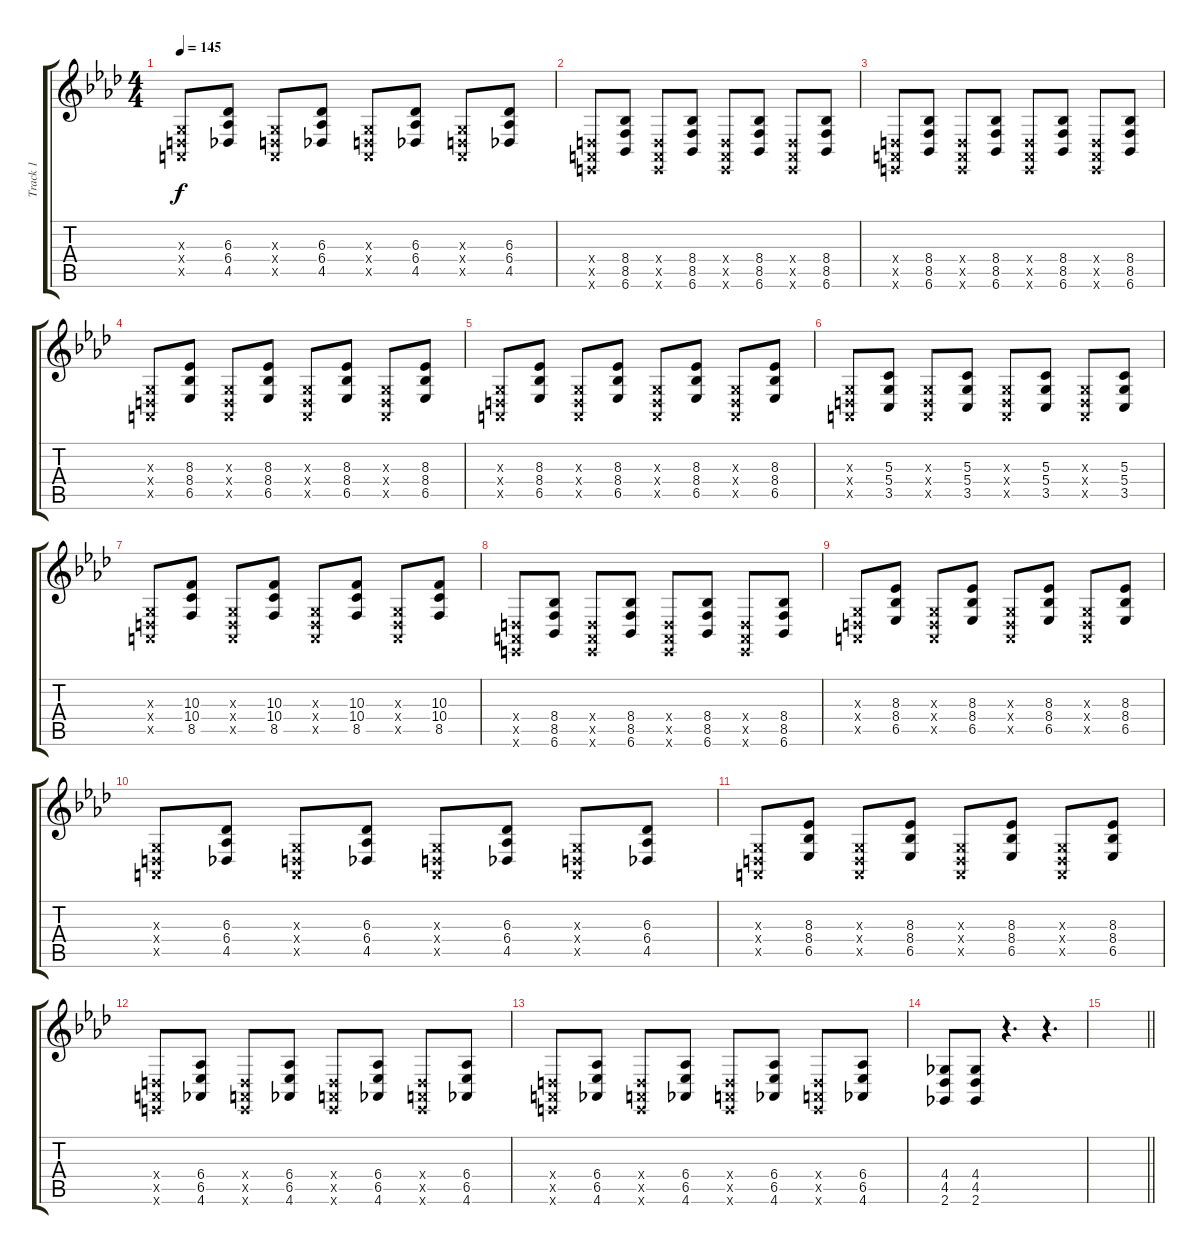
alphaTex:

\track ("Track 1" "Track 1") {instrument electricgrandpiano}
\staff {score tabs}
\tuning (E4 B3 G3 D3 A2 E2) {hide}
\ts (4 4)
\tempo 145
\clef g2
\ks ab
(0.3{x} 0.4{x} 0.5{x}).8{dy f} (6.3 6.4 4.5).8 (0.3{x} 0.4{x} 0.5{x}).8 (6.3 6.4 4.5).8 (0.3{x} 0.4{x} 0.5{x}).8 (6.3 6.4 4.5).8 (0.3{x} 0.4{x} 0.5{x}).8 (6.3 6.4 4.5).8 |
(0.4{x} 0.5{x} 0.6{x}).8 (8.4 8.5 6.6).8 (0.4{x} 0.5{x} 0.6{x}).8 (8.4 8.5 6.6).8 (0.4{x} 0.5{x} 0.6{x}).8 (8.4 8.5 6.6).8 (0.4{x} 0.5{x} 0.6{x}).8 (8.4 8.5 6.6).8 |
(0.4{x} 0.5{x} 0.6{x}).8 (8.4 8.5 6.6).8 (0.4{x} 0.5{x} 0.6{x}).8 (8.4 8.5 6.6).8 (0.4{x} 0.5{x} 0.6{x}).8 (8.4 8.5 6.6).8 (0.4{x} 0.5{x} 0.6{x}).8 (8.4 8.5 6.6).8 |
(0.3{x} 0.4{x} 0.5{x}).8 (8.3 8.4 6.5).8 (0.3{x} 0.4{x} 0.5{x}).8 (8.3 8.4 6.5).8 (0.3{x} 0.4{x} 0.5{x}).8 (8.3 8.4 6.5).8 (0.3{x} 0.4{x} 0.5{x}).8 (8.3 8.4 6.5).8 |
(0.3{x} 0.4{x} 0.5{x}).8 (8.3 8.4 6.5).8 (0.3{x} 0.4{x} 0.5{x}).8 (8.3 8.4 6.5).8 (0.3{x} 0.4{x} 0.5{x}).8 (8.3 8.4 6.5).8 (0.3{x} 0.4{x} 0.5{x}).8 (8.3 8.4 6.5).8 |
(0.3{x} 0.4{x} 0.5{x}).8 (5.3 5.4 3.5).8 (0.3{x} 0.4{x} 0.5{x}).8 (5.3 5.4 3.5).8 (0.3{x} 0.4{x} 0.5{x}).8 (5.3 5.4 3.5).8 (0.3{x} 0.4{x} 0.5{x}).8 (5.3 5.4 3.5).8 |
(0.3{x} 0.4{x} 0.5{x}).8 (10.3 10.4 8.5).8 (0.3{x} 0.4{x} 0.5{x}).8 (10.3 10.4 8.5).8 (0.3{x} 0.4{x} 0.5{x}).8 (10.3 10.4 8.5).8 (0.3{x} 0.4{x} 0.5{x}).8 (10.3 10.4 8.5).8 |
(0.4{x} 0.5{x} 0.6{x}).8 (8.4 8.5 6.6).8 (0.4{x} 0.5{x} 0.6{x}).8 (8.4 8.5 6.6).8 (0.4{x} 0.5{x} 0.6{x}).8 (8.4 8.5 6.6).8 (0.4{x} 0.5{x} 0.6{x}).8 (8.4 8.5 6.6).8 |
(0.3{x} 0.4{x} 0.5{x}).8 (8.3 8.4 6.5).8 (0.3{x} 0.4{x} 0.5{x}).8 (8.3 8.4 6.5).8 (0.3{x} 0.4{x} 0.5{x}).8 (8.3 8.4 6.5).8 (0.3{x} 0.4{x} 0.5{x}).8 (8.3 8.4 6.5).8 |
(0.3{x} 0.4{x} 0.5{x}).8 (6.3 6.4 4.5).8 (0.3{x} 0.4{x} 0.5{x}).8 (6.3 6.4 4.5).8 (0.3{x} 0.4{x} 0.5{x}).8 (6.3 6.4 4.5).8 (0.3{x} 0.4{x} 0.5{x}).8 (6.3 6.4 4.5).8 |
(0.3{x} 0.4{x} 0.5{x}).8 (8.3 8.4 6.5).8 (0.3{x} 0.4{x} 0.5{x}).8 (8.3 8.4 6.5).8 (0.3{x} 0.4{x} 0.5{x}).8 (8.3 8.4 6.5).8 (0.3{x} 0.4{x} 0.5{x}).8 (8.3 8.4 6.5).8 |
(0.4{x} 0.5{x} 0.6{x}).8 (6.4 6.5 4.6).8 (0.4{x} 0.5{x} 0.6{x}).8 (6.4 6.5 4.6).8 (0.4{x} 0.5{x} 0.6{x}).8 (6.4 6.5 4.6).8 (0.4{x} 0.5{x} 0.6{x}).8 (6.4 6.5 4.6).8 |
(0.4{x} 0.5{x} 0.6{x}).8 (6.4 6.5 4.6).8 (0.4{x} 0.5{x} 0.6{x}).8 (6.4 6.5 4.6).8 (0.4{x} 0.5{x} 0.6{x}).8 (6.4 6.5 4.6).8 (0.4{x} 0.5{x} 0.6{x}).8 (6.4 6.5 4.6).8 |
(4.4 4.5 2.6).8 (4.4 4.5 2.6).8 r.4{d} r.4{d} |
\barLineRight lightlight
